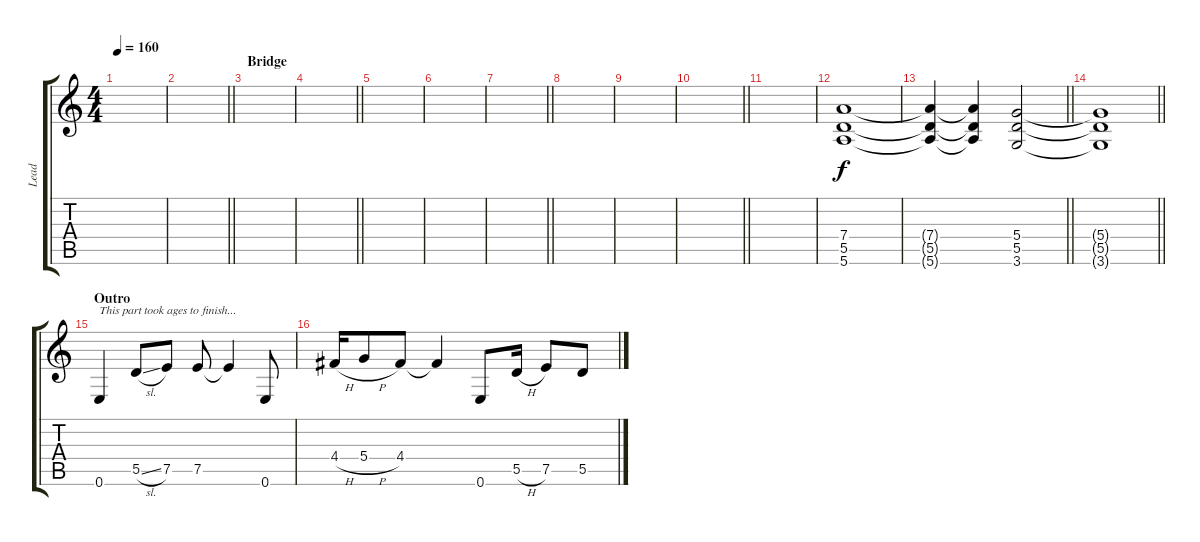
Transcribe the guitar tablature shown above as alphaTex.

\track ("Lead" "Lead") {instrument distortionguitar}
\staff {score tabs}
\tuning (E4 B3 G3 D3 A2 E2) {hide}
\ts (4 4)
\tempo 160
\clef g2
\ks c
|
\barLineRight lightlight
|
\section ("" "Bridge")
|
\barLineRight lightlight
|
|
|
\barLineRight lightlight
|
|
|
\barLineRight lightlight
|
|
(7.4 5.5 5.6).1{volume 16 instrument distortionguitar} |
\barLineRight lightlight
(7.4{t} 5.5{t} 5.6{t}).4 (7.4{t} 5.5{t} 5.6{t}).4 (5.4 5.5 3.6).2 |
\barLineRight lightlight
(5.4{t} 5.5{t} 3.6{t}).1 |
\section ("" "Outro")
0.6.4{txt "This part took ages to finish..." volume 16} 5.5{sl}.8 7.5.8 7.5.8 7.5{t}.4 0.6.8 |
4.4{h}.16 5.4{h}.8 4.4.8 4.4{t}.4 0.6.8 5.5{h}.16 7.5.8 5.5.8
